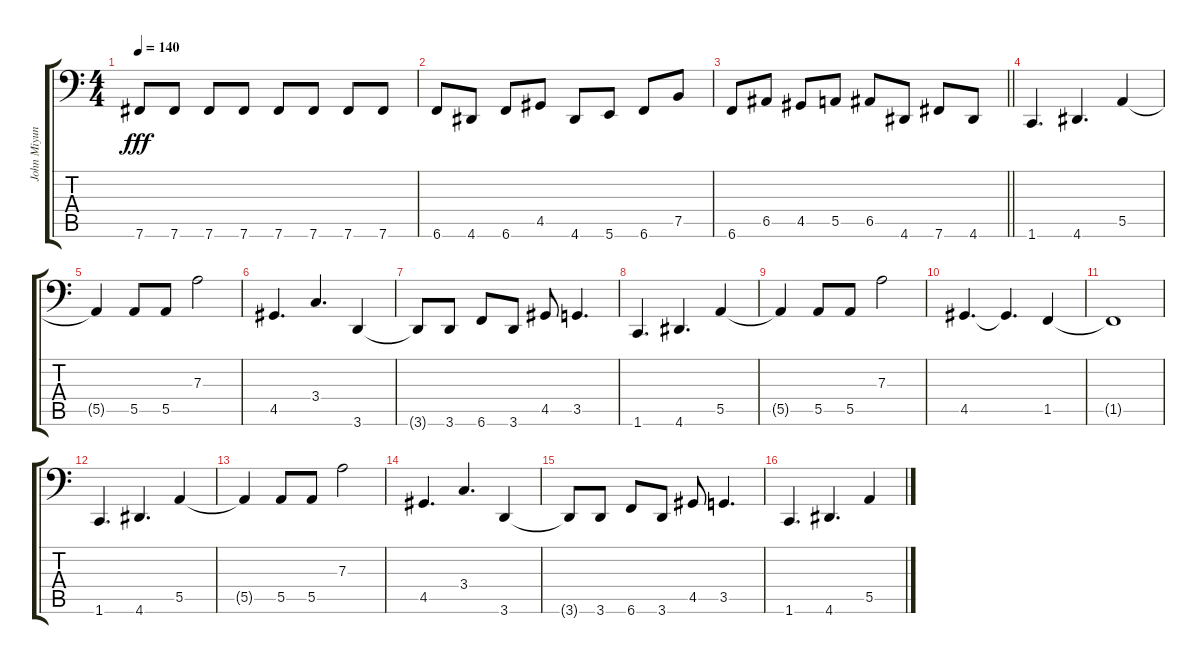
\track ("John Miyung" "John Miyun") {instrument electricbassfinger}
\staff {score tabs}
\tuning (C3 G2 D2 A1 E1 B0) {hide}
\ts (4 4)
\tempo 140
\clef f4
\ks c
7.6.8{dy fff} 7.6.8 7.6.8 7.6.8 7.6.8 7.6.8 7.6.8 7.6.8 |
6.6.8 4.6.8 6.6.8 4.5.8 4.6.8 5.6.8 6.6.8 7.5.8 |
\barLineRight lightlight
6.6.8 6.5.8 4.5.8 5.5.8 6.5.8 4.6.8 7.6.8 4.6.8 |
1.6.4{d} 4.6.4{d} 5.5.4 |
5.5{t}.4 5.5.8 5.5.8 7.3.2 |
4.5.4{d} 3.4.4{d} 3.6.4 |
3.6{t}.8 3.6.8 6.6.8 3.6.8 4.5.8 3.5.4{d} |
1.6.4{d} 4.6.4{d} 5.5.4 |
5.5{t}.4 5.5.8 5.5.8 7.3.2 |
4.5.4{d} 4.5{t}.4{d} 1.5.4 |
1.5{t}.1 |
1.6.4{d} 4.6.4{d} 5.5.4 |
5.5{t}.4 5.5.8 5.5.8 7.3.2 |
4.5.4{d} 3.4.4{d} 3.6.4 |
3.6{t}.8 3.6.8 6.6.8 3.6.8 4.5.8 3.5.4{d} |
1.6.4{d} 4.6.4{d} 5.5.4
